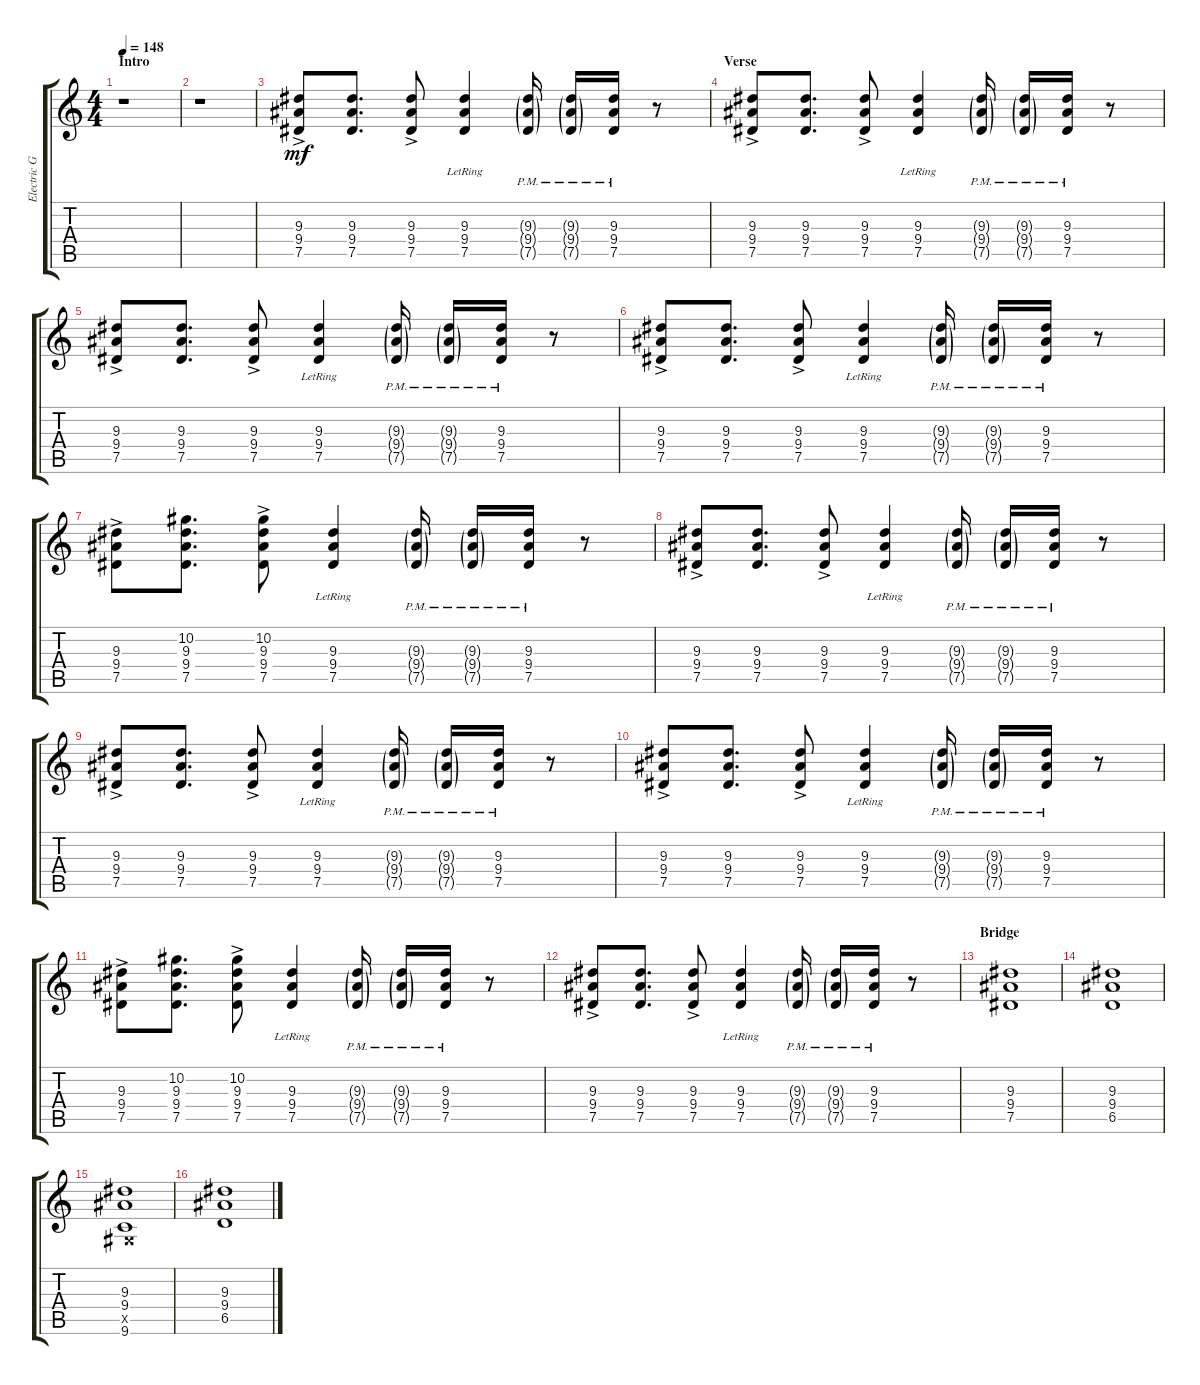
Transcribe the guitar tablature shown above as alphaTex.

\track ("Electric Guitar" "Electric G") {instrument distortionguitar}
\staff {score tabs}
\tuning (Eb4 Bb3 Gb3 Db3 Ab2 Eb2) {hide}
\ts (4 4)
\section ("" "Intro")
\tempo 148
\clef g2
\ks c
r.1{dy mf instrument distortionguitar} |
r.1 |
(9.3{ac} 9.4{ac} 7.5{ac}).8 (9.3 9.4 7.5).8{d} (9.3{ac} 9.4{ac} 7.5{ac}).8 (9.3{lr} 9.4{lr} 7.5{lr}).4 (9.3{g pm} 9.4{g pm} 7.5{g pm}).16 (9.3{g pm} 9.4{g pm} 7.5{g pm}).16 (9.3{pm} 9.4{pm} 7.5{pm}).16 r.8 |
\section ("" "Verse")
(9.3{ac} 9.4{ac} 7.5{ac}).8 (9.3 9.4 7.5).8{d} (9.3{ac} 9.4{ac} 7.5{ac}).8 (9.3{lr} 9.4{lr} 7.5{lr}).4 (9.3{g pm} 9.4{g pm} 7.5{g pm}).16 (9.3{g pm} 9.4{g pm} 7.5{g pm}).16 (9.3{pm} 9.4{pm} 7.5{pm}).16 r.8 |
(9.3{ac} 9.4{ac} 7.5{ac}).8 (9.3 9.4 7.5).8{d} (9.3{ac} 9.4{ac} 7.5{ac}).8 (9.3{lr} 9.4{lr} 7.5{lr}).4 (9.3{g pm} 9.4{g pm} 7.5{g pm}).16 (9.3{g pm} 9.4{g pm} 7.5{g pm}).16 (9.3{pm} 9.4{pm} 7.5{pm}).16 r.8 |
(9.3{ac} 9.4{ac} 7.5{ac}).8 (9.3 9.4 7.5).8{d} (9.3{ac} 9.4{ac} 7.5{ac}).8 (9.3{lr} 9.4{lr} 7.5{lr}).4 (9.3{g pm} 9.4{g pm} 7.5{g pm}).16 (9.3{g pm} 9.4{g pm} 7.5{g pm}).16 (9.3{pm} 9.4{pm} 7.5{pm}).16 r.8 |
(9.3{ac} 9.4{ac} 7.5{ac}).8 (10.2 9.3 9.4 7.5).8{d} (10.2 9.3{ac} 9.4{ac} 7.5{ac}).8 (9.3{lr} 9.4{lr} 7.5{lr}).4 (9.3{g pm} 9.4{g pm} 7.5{g pm}).16 (9.3{g pm} 9.4{g pm} 7.5{g pm}).16 (9.3{pm} 9.4{pm} 7.5{pm}).16 r.8 |
(9.3{ac} 9.4{ac} 7.5{ac}).8 (9.3 9.4 7.5).8{d} (9.3{ac} 9.4{ac} 7.5{ac}).8 (9.3{lr} 9.4{lr} 7.5{lr}).4 (9.3{g pm} 9.4{g pm} 7.5{g pm}).16 (9.3{g pm} 9.4{g pm} 7.5{g pm}).16 (9.3{pm} 9.4{pm} 7.5{pm}).16 r.8 |
(9.3{ac} 9.4{ac} 7.5{ac}).8 (9.3 9.4 7.5).8{d} (9.3{ac} 9.4{ac} 7.5{ac}).8 (9.3{lr} 9.4{lr} 7.5{lr}).4 (9.3{g pm} 9.4{g pm} 7.5{g pm}).16 (9.3{g pm} 9.4{g pm} 7.5{g pm}).16 (9.3{pm} 9.4{pm} 7.5{pm}).16 r.8 |
(9.3{ac} 9.4{ac} 7.5{ac}).8 (9.3 9.4 7.5).8{d} (9.3{ac} 9.4{ac} 7.5{ac}).8 (9.3{lr} 9.4{lr} 7.5{lr}).4 (9.3{g pm} 9.4{g pm} 7.5{g pm}).16 (9.3{g pm} 9.4{g pm} 7.5{g pm}).16 (9.3{pm} 9.4{pm} 7.5{pm}).16 r.8 |
(9.3{ac} 9.4{ac} 7.5{ac}).8 (10.2 9.3 9.4 7.5).8{d} (10.2 9.3{ac} 9.4{ac} 7.5{ac}).8 (9.3{lr} 9.4{lr} 7.5{lr}).4 (9.3{g pm} 9.4{g pm} 7.5{g pm}).16 (9.3{g pm} 9.4{g pm} 7.5{g pm}).16 (9.3{pm} 9.4{pm} 7.5{pm}).16 r.8 |
(9.3{ac} 9.4{ac} 7.5{ac}).8 (9.3 9.4 7.5).8{d} (9.3{ac} 9.4{ac} 7.5{ac}).8 (9.3{lr} 9.4{lr} 7.5{lr}).4 (9.3{g pm} 9.4{g pm} 7.5{g pm}).16 (9.3{g pm} 9.4{g pm} 7.5{g pm}).16 (9.3{pm} 9.4{pm} 7.5{pm}).16 r.8 |
\section ("" "Bridge")
(9.3 9.4 7.5).1 |
(9.3 9.4 6.5).1 |
(9.3 9.4 0.5{x} 9.6).1 |
(9.3 9.4 6.5).1
